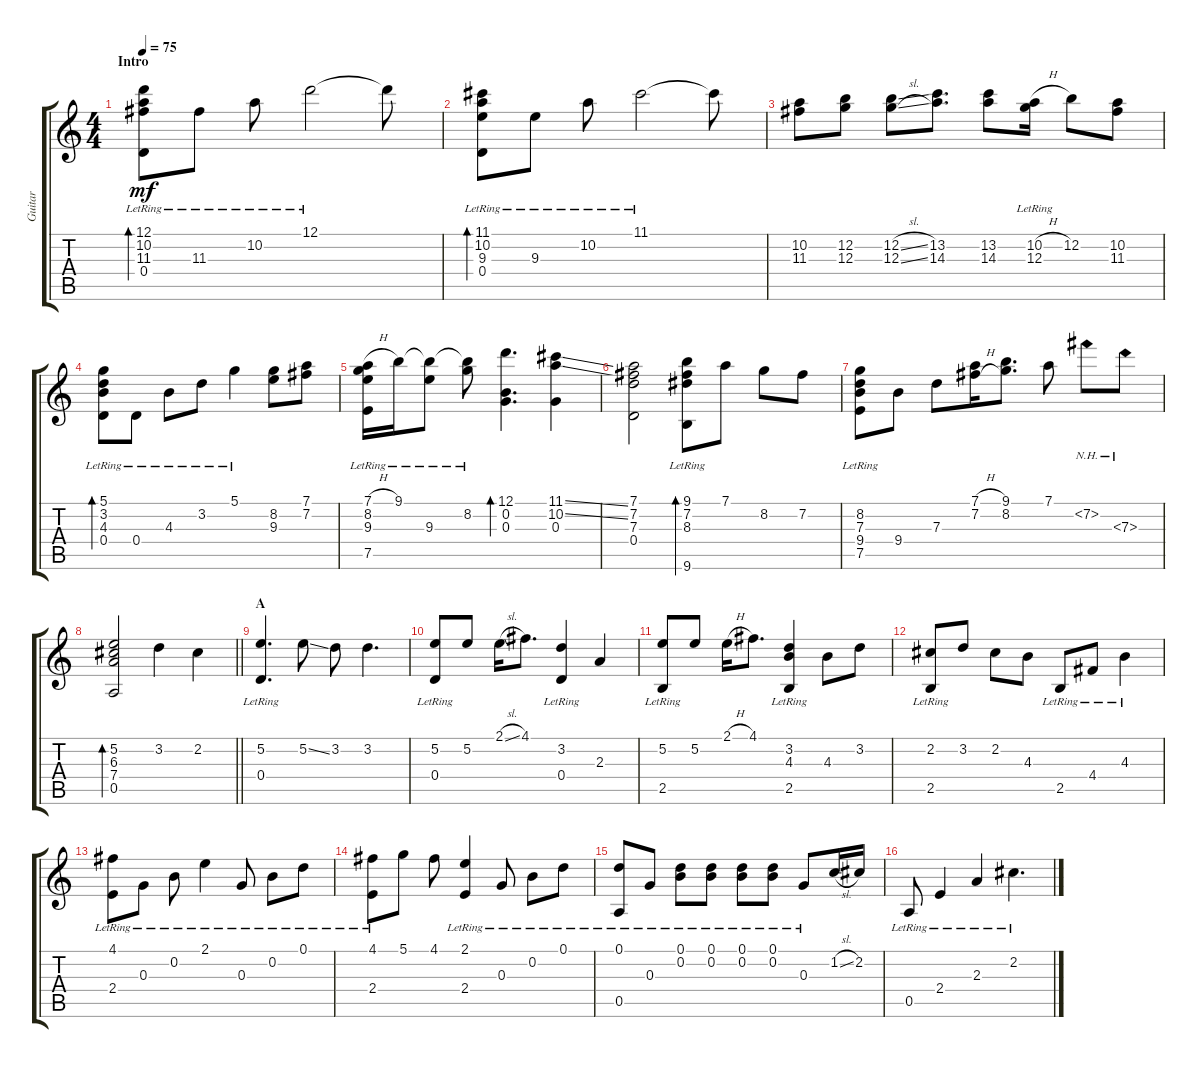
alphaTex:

\track ("Guitar" "Guitar") {instrument acousticguitarsteel}
\staff {score tabs}
\tuning (D4 B3 G3 D3 A2 D2) {hide}
\ts (4 4)
\section ("" "Intro")
\tempo 75
\clef g2
\ks c
(12.1{lr} 10.2{lr} 11.3{lr} 0.4{lr}).8{bd 240 dy mf instrument acousticguitarsteel} 11.3{lr}.8 10.2{lr}.8 12.1{lr}.2 12.1{t}.8 |
(11.1{lr} 10.2{lr} 9.3{lr} 0.4{lr}).8{bd 240} 9.3{lr}.8 10.2{lr}.8 11.1{lr}.2 11.1{t}.8 |
(10.2 11.3).8 (12.2 12.3).8 (12.2{sl} 12.3{sl}).8 (13.2 14.3).8{d} (13.2 14.3).8 (10.2{h} 12.3{lr}).16 12.2.8 (10.2 11.3).8 |
(5.1{lr} 3.2{lr} 4.3{lr} 0.4{lr}).8{bd 240} 0.4{lr}.8 4.3{lr}.8 3.2{lr}.8 5.1{lr}.4 (8.2 9.3).8 (7.1 7.2).8 |
(7.1{h lr} 8.2{lr} 9.3{lr} 7.5{lr}).16 9.1{lr}.16 (9.1{t} 9.3{lr}).8 (9.1{t} 8.2{lr}).8 (12.1 0.2 0.3).4{d bd 240} (11.1{ss} 10.2{ss} 0.3).4 |
(7.1 7.2 7.3 0.4).2 (9.1 7.2 8.3{lr} 9.6{lr}).8{bd 240} 7.1.8 8.2.8 7.2.8 |
(8.2 7.3 9.4 7.5{lr}).8 9.4.8 7.3.8 (7.1{h} 7.2{h}).16 (9.1 8.2).8{d} 7.1.8 7.2{nh}.8 7.3{nh}.8 |
\barLineRight lightlight
(5.2 6.3 7.4 0.5).2{bd 240} 3.2.4 2.2.4 |
\section ("" "A")
(5.2 0.4{lr}).4{d} 5.2{ss}.8 3.2.8 3.2.4{d} |
(5.2 0.4{lr}).8 5.2.8 2.1{sl}.16 4.1.8{d} (3.2 0.4{lr}).4 2.3.4 |
(5.2 2.5{lr}).8 5.2.8 2.1{h}.16 4.1.8{d} (3.2 4.3 2.5{lr}).4 4.3.8 3.2.8 |
(2.2 2.5{lr}).8 3.2.8 2.2.8 4.3.8 2.5{lr}.8 4.4{lr}.8 4.3{lr}.4 |
(4.1{lr} 2.4{lr}).8 0.3{lr}.8 0.2{lr}.8 2.1{lr}.4 0.3{lr}.8 0.2{lr}.8 0.1{lr}.8 |
(4.1{lr} 2.4{lr}).8 5.1.8 4.1.8 (2.1 2.4{lr}).4 0.3{lr}.8 0.2{lr}.8 0.1{lr}.8 |
(0.1{lr} 0.5{lr}).8 0.3{lr}.8 (0.1{lr} 0.2{lr}).8 (0.1{lr} 0.2{lr}).8 (0.1{lr} 0.2{lr}).8 (0.1{lr} 0.2{lr}).8 0.3{lr}.8 1.2{sl}.16 2.2.16 |
0.5{lr}.8 2.4{lr}.4 2.3{lr}.4 2.2{lr}.4{d}
